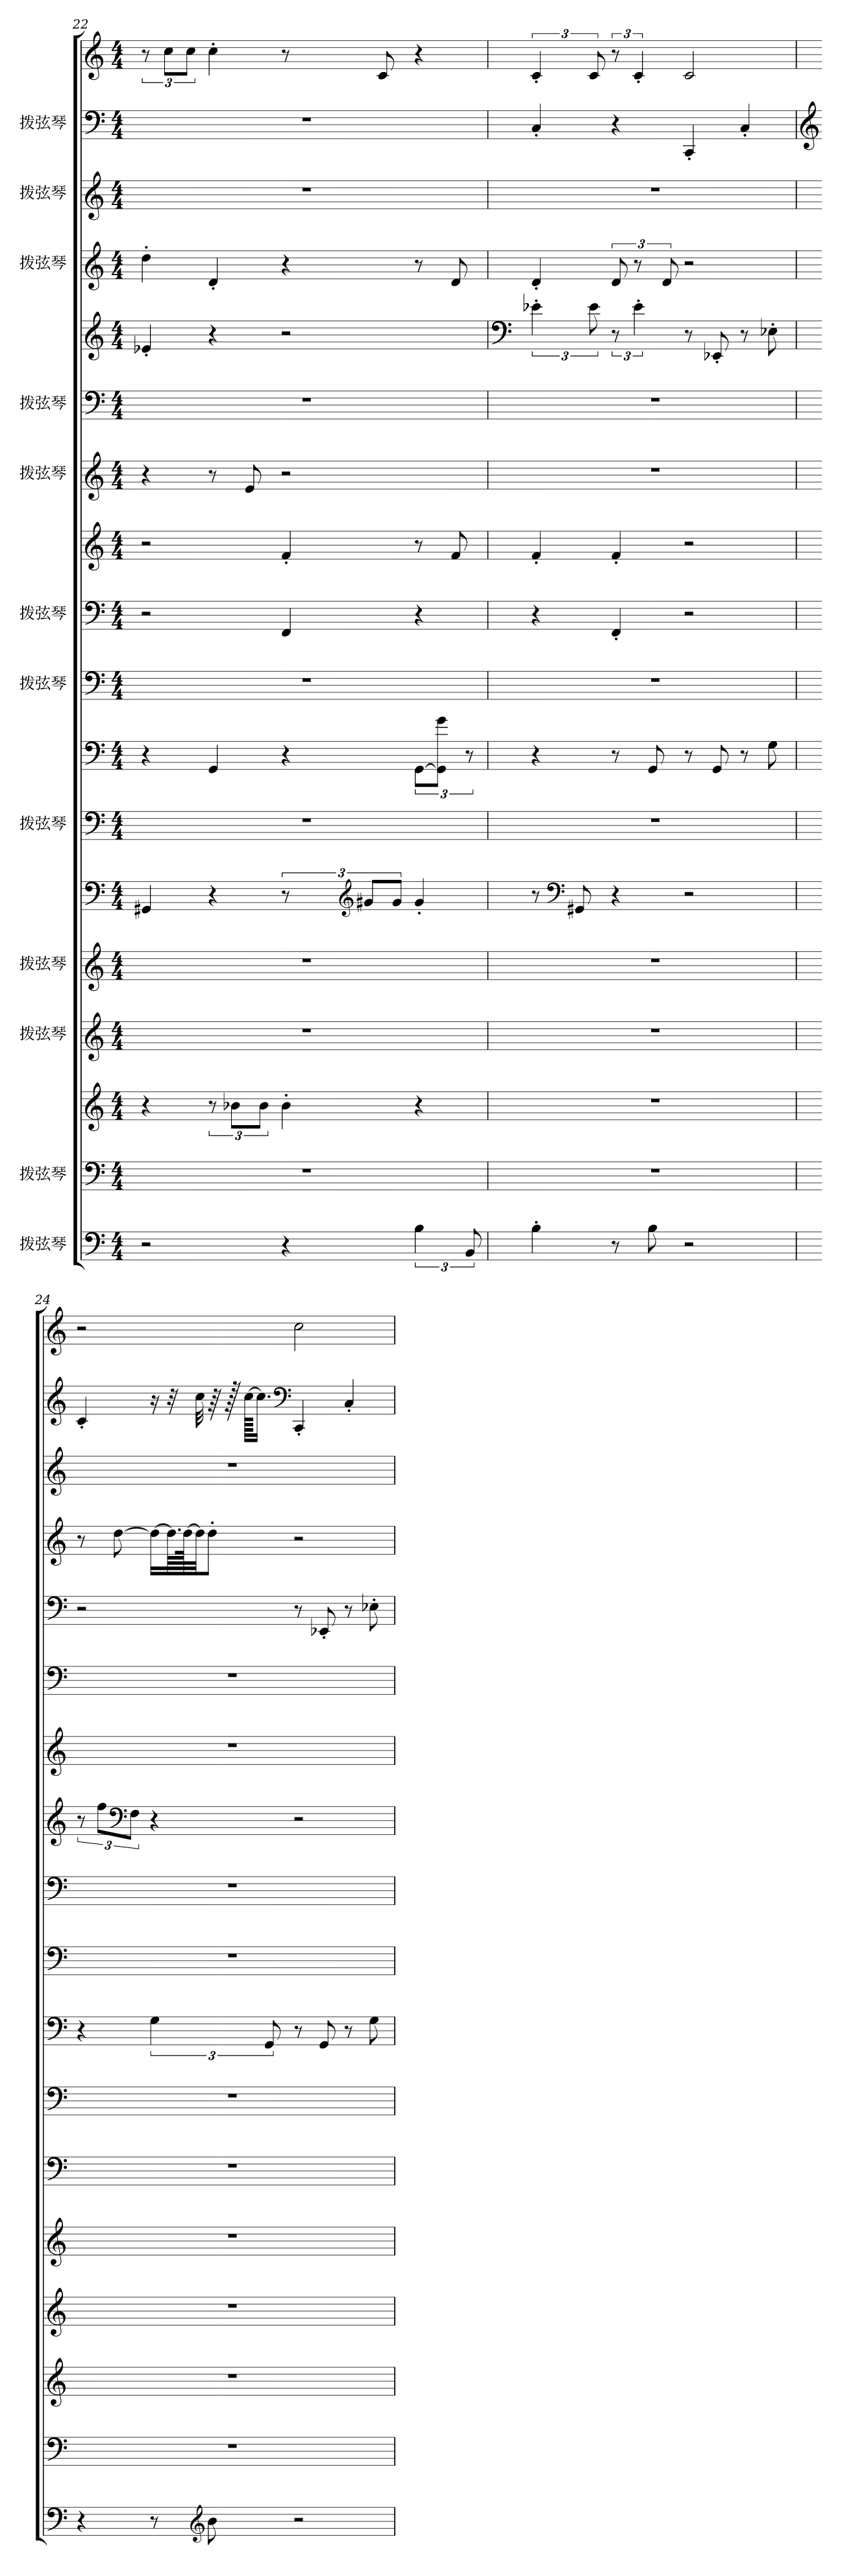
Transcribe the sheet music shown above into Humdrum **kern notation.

**kern	**kern	**kern	**kern	**kern	**kern	**kern	**kern	**kern	**kern	**kern	**kern	**kern	**kern	**kern	**kern	**kern	**kern
*part12	*part11	*part11	*part10	*part9	*part9	*part8	*part8	*part7	*part6	*part6	*part5	*part4	*part4	*part3	*part2	*part1	*part1
*staff18	*staff17	*staff16	*staff15	*staff14	*staff13	*staff12	*staff11	*staff10	*staff9	*staff8	*staff7	*staff6	*staff5	*staff4	*staff3	*staff2	*staff1
*I"拨弦琴	*I"拨弦琴	*	*I"拨弦琴	*I"拨弦琴	*	*I"拨弦琴	*	*I"拨弦琴	*I"拨弦琴	*	*I"拨弦琴	*I"拨弦琴	*	*I"拨弦琴	*I"拨弦琴	*I"拨弦琴	*
*clefF4	*clefF4	*clefG2	*clefG2	*clefG2	*clefF4	*clefF4	*clefF4	*clefF4	*clefF4	*clefG2	*clefG2	*clefF4	*clefG2	*clefG2	*clefG2	*clefF4	*clefG2
*k[]	*k[]	*k[]	*k[]	*k[]	*k[]	*k[]	*k[]	*k[]	*k[]	*k[]	*k[]	*k[]	*k[]	*k[]	*k[]	*k[]	*k[]
*M4/4	*M4/4	*M4/4	*M4/4	*M4/4	*M4/4	*M4/4	*M4/4	*M4/4	*M4/4	*M4/4	*M4/4	*M4/4	*M4/4	*M4/4	*M4/4	*M4/4	*M4/4
=22	=22	=22	=22	=22	=22	=22	=22	=22	=22	=22	=22	=22	=22	=22	=22	=22	=22
2r	1r	4r	1r	1r	4GG#X/	1r	4r	1r	2r	2r	4r	1r	4e-X'/	4dd'\	1r	1r	12r
.	.	.	.	.	.	.	.	.	.	.	.	.	.	.	.	.	12cc\L
.	.	.	.	.	.	.	.	.	.	.	.	.	.	.	.	.	12cc\J
.	.	12r	.	.	4r	.	4GG/	.	.	.	8r	.	4r	4d'/	.	.	4cc'\
.	.	12b-X\L	.	.	.	.	.	.	.	.	.	.	.	.	.	.	.
.	.	.	.	.	.	.	.	.	.	.	8e/	.	.	.	.	.	.
.	.	12b-\J	.	.	.	.	.	.	.	.	.	.	.	.	.	.	.
4r	.	4b-'\	.	.	12r	.	4r	.	4FF/	4f'/	2r	.	2r	4r	.	.	8r
*	*	*	*	*	*clefG2	*	*	*	*	*	*	*	*	*	*	*	*
.	.	.	.	.	12g#X/L	.	.	.	.	.	.	.	.	.	.	.	.
.	.	.	.	.	.	.	.	.	.	.	.	.	.	.	.	.	8c/
.	.	.	.	.	12g#/J	.	.	.	.	.	.	.	.	.	.	.	.
6B\	.	4r	.	.	4g#'/	.	[12GG\L	.	4r	8r	.	.	.	8r	.	.	4r
.	.	.	.	.	.	.	12GG\] 12g\J	.	.	.	.	.	.	.	.	.	.
.	.	.	.	.	.	.	.	.	.	8f/	.	.	.	8d/	.	.	.
12BB/	.	.	.	.	.	.	12r	.	.	.	.	.	.	.	.	.	.
!!LO:PB:g=z
=23	=23	=23	=23	=23	=23	=23	=23	=23	=23	=23	=23	=23	=23	=23	=23	=23	=23
*	*	*	*	*	*	*	*	*	*	*	*	*	*clefF4	*	*	*	*
4B'\	1r	1r	1r	1r	8r	1r	4r	1r	4r	4f'/	1r	1r	6e-X'\	4d'/	1r	4C'/	6c'/
*	*	*	*	*	*clefF4	*	*	*	*	*	*	*	*	*	*	*	*
.	.	.	.	.	8GG#X/	.	.	.	.	.	.	.	.	.	.	.	.
.	.	.	.	.	.	.	.	.	.	.	.	.	12e-\	.	.	.	12c/
8r	.	.	.	.	4r	.	8r	.	4FF'/	4f'/	.	.	12r	12d/	.	4r	12r
.	.	.	.	.	.	.	.	.	.	.	.	.	6e-'\	12r	.	.	6c'/
8B\	.	.	.	.	.	.	8GG/	.	.	.	.	.	.	.	.	.	.
.	.	.	.	.	.	.	.	.	.	.	.	.	.	12d/	.	.	.
2r	.	.	.	.	2r	.	8r	.	2r	2r	.	.	8r	2r	.	4CC'/	2c/
.	.	.	.	.	.	.	8GG/	.	.	.	.	.	8EE-X'/	.	.	.	.
.	.	.	.	.	.	.	8r	.	.	.	.	.	8r	.	.	4C'/	.
.	.	.	.	.	.	.	8G\	.	.	.	.	.	8E-X'\	.	.	.	.
=24	=24	=24	=24	=24	=24	=24	=24	=24	=24	=24	=24	=24	=24	=24	=24	=24	=24
*	*	*	*	*	*	*	*	*	*	*	*	*	*	*	*	*clefG2	*
4r	1r	1r	1r	1r	1r	1r	4r	1r	1r	12r	1r	1r	2r	8r	1r	4c'/	2r
.	.	.	.	.	.	.	.	.	.	12ff\L	.	.	.	.	.	.	.
.	.	.	.	.	.	.	.	.	.	.	.	.	.	[8dd\	.	.	.
*	*	*	*	*	*	*	*	*	*	*clefF4	*	*	*	*	*	*	*
.	.	.	.	.	.	.	.	.	.	12F\J	.	.	.	.	.	.	.
8r	.	.	.	.	.	.	6G\	.	.	4r	.	.	.	16dd\LL_	.	16r	.
.	.	.	.	.	.	.	.	.	.	.	.	.	.	64.dd\LL]	.	32r	.
.	.	.	.	.	.	.	.	.	.	.	.	.	.	[128dd\JK	.	.	.
.	.	.	.	.	.	.	.	.	.	.	.	.	.	32dd\JJ]	.	32cc\	.
*clefG2	*	*	*	*	*	*	*	*	*	*	*	*	*	*	*	*	*
8b\	.	.	.	.	.	.	.	.	.	.	.	.	.	8dd'\J	.	64r	.
.	.	.	.	.	.	.	.	.	.	.	.	.	.	.	.	128r	.
.	.	.	.	.	.	.	.	.	.	.	.	.	.	.	.	[128cc\KKKLL	.
.	.	.	.	.	.	.	.	.	.	.	.	.	.	.	.	16.cc\JJ]	.
.	.	.	.	.	.	.	12GG/	.	.	.	.	.	.	.	.	.	.
*	*	*	*	*	*	*	*	*	*	*	*	*	*	*	*	*clefF4	*
2r	.	.	.	.	.	.	8r	.	.	2r	.	.	8r	2r	.	4CC'/	2cc\
.	.	.	.	.	.	.	8GG/	.	.	.	.	.	8EE-X'/	.	.	.	.
.	.	.	.	.	.	.	8r	.	.	.	.	.	8r	.	.	4C'/	.
.	.	.	.	.	.	.	8G\	.	.	.	.	.	8E-X'\	.	.	.	.
=	=	=	=	=	=	=	=	=	=	=	=	=	=	=	=	=	=
*-	*-	*-	*-	*-	*-	*-	*-	*-	*-	*-	*-	*-	*-	*-	*-	*-	*-
